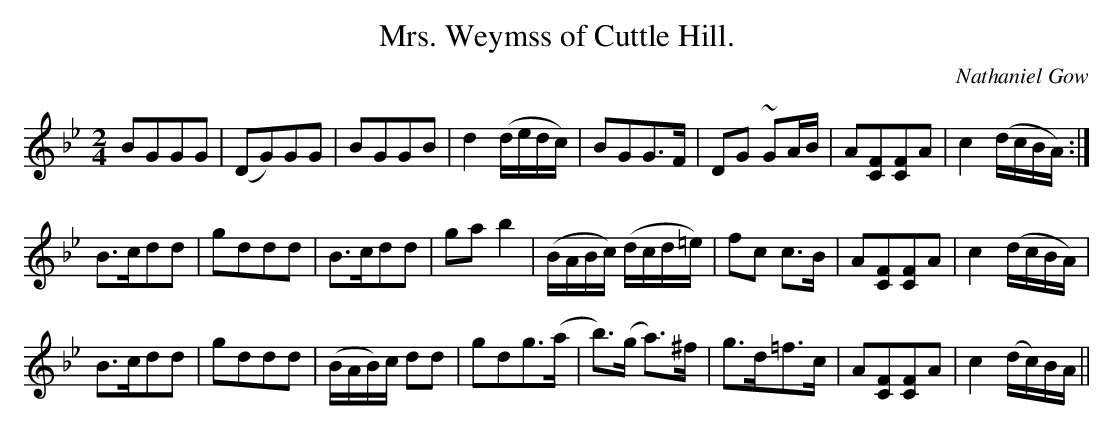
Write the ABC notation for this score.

X:1
T:Mrs. Weymss of Cuttle Hill.
C:Nathaniel Gow
M:2/4
L:1/8
K:G Minor
BGGG|(DG)GG|BGGB|d2 (d/e/d/c/)|BGG>F|DG ~GA/B/|A[CF][CF]A|c2 (d/c/B/A/):|
B>cdd|gddd|B>cdd|ga b2|(B/A/B/c/) (d/c/d/=e/)|fc c>B|A[CF][CF]A|c2 (d/c/B/A/)|
B>cdd|gddd|(B/A/B/)c/ dd|gdg>(a|b>)(g a>)^f|g>d=f>c|A[CF][CF]A|c2 (d/c/)B/A/||
